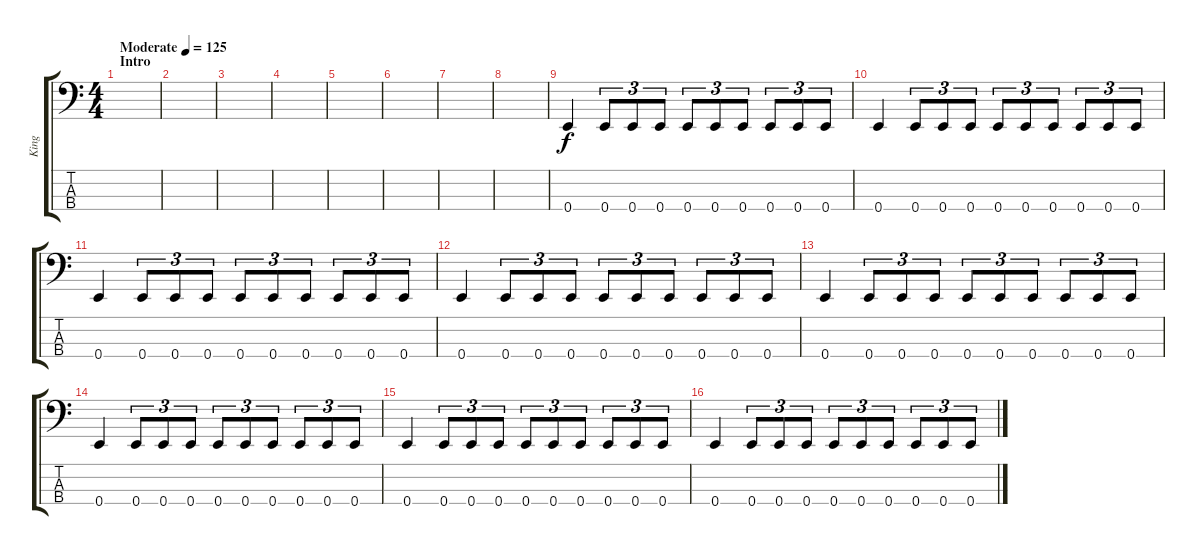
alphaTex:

\track ("King" "King") {instrument electricbassfinger}
\staff {score tabs}
\tuning (G2 D2 A1 E1) {hide}
\ts (4 4)
\section ("" "Intro")
\tempo (125 "Moderate")
\clef f4
\ks c
|
|
|
|
|
|
|
|
0.4.4 0.4.8{tu (3 2)} 0.4.8{tu (3 2)} 0.4.8{tu (3 2)} 0.4.8{tu (3 2)} 0.4.8{tu (3 2)} 0.4.8{tu (3 2)} 0.4.8{tu (3 2)} 0.4.8{tu (3 2)} 0.4.8{tu (3 2)} |
0.4.4 0.4.8{tu (3 2)} 0.4.8{tu (3 2)} 0.4.8{tu (3 2)} 0.4.8{tu (3 2)} 0.4.8{tu (3 2)} 0.4.8{tu (3 2)} 0.4.8{tu (3 2)} 0.4.8{tu (3 2)} 0.4.8{tu (3 2)} |
0.4.4 0.4.8{tu (3 2)} 0.4.8{tu (3 2)} 0.4.8{tu (3 2)} 0.4.8{tu (3 2)} 0.4.8{tu (3 2)} 0.4.8{tu (3 2)} 0.4.8{tu (3 2)} 0.4.8{tu (3 2)} 0.4.8{tu (3 2)} |
0.4.4 0.4.8{tu (3 2)} 0.4.8{tu (3 2)} 0.4.8{tu (3 2)} 0.4.8{tu (3 2)} 0.4.8{tu (3 2)} 0.4.8{tu (3 2)} 0.4.8{tu (3 2)} 0.4.8{tu (3 2)} 0.4.8{tu (3 2)} |
0.4.4 0.4.8{tu (3 2)} 0.4.8{tu (3 2)} 0.4.8{tu (3 2)} 0.4.8{tu (3 2)} 0.4.8{tu (3 2)} 0.4.8{tu (3 2)} 0.4.8{tu (3 2)} 0.4.8{tu (3 2)} 0.4.8{tu (3 2)} |
0.4.4 0.4.8{tu (3 2)} 0.4.8{tu (3 2)} 0.4.8{tu (3 2)} 0.4.8{tu (3 2)} 0.4.8{tu (3 2)} 0.4.8{tu (3 2)} 0.4.8{tu (3 2)} 0.4.8{tu (3 2)} 0.4.8{tu (3 2)} |
0.4.4 0.4.8{tu (3 2)} 0.4.8{tu (3 2)} 0.4.8{tu (3 2)} 0.4.8{tu (3 2)} 0.4.8{tu (3 2)} 0.4.8{tu (3 2)} 0.4.8{tu (3 2)} 0.4.8{tu (3 2)} 0.4.8{tu (3 2)} |
0.4.4 0.4.8{tu (3 2)} 0.4.8{tu (3 2)} 0.4.8{tu (3 2)} 0.4.8{tu (3 2)} 0.4.8{tu (3 2)} 0.4.8{tu (3 2)} 0.4.8{tu (3 2)} 0.4.8{tu (3 2)} 0.4.8{tu (3 2)}
